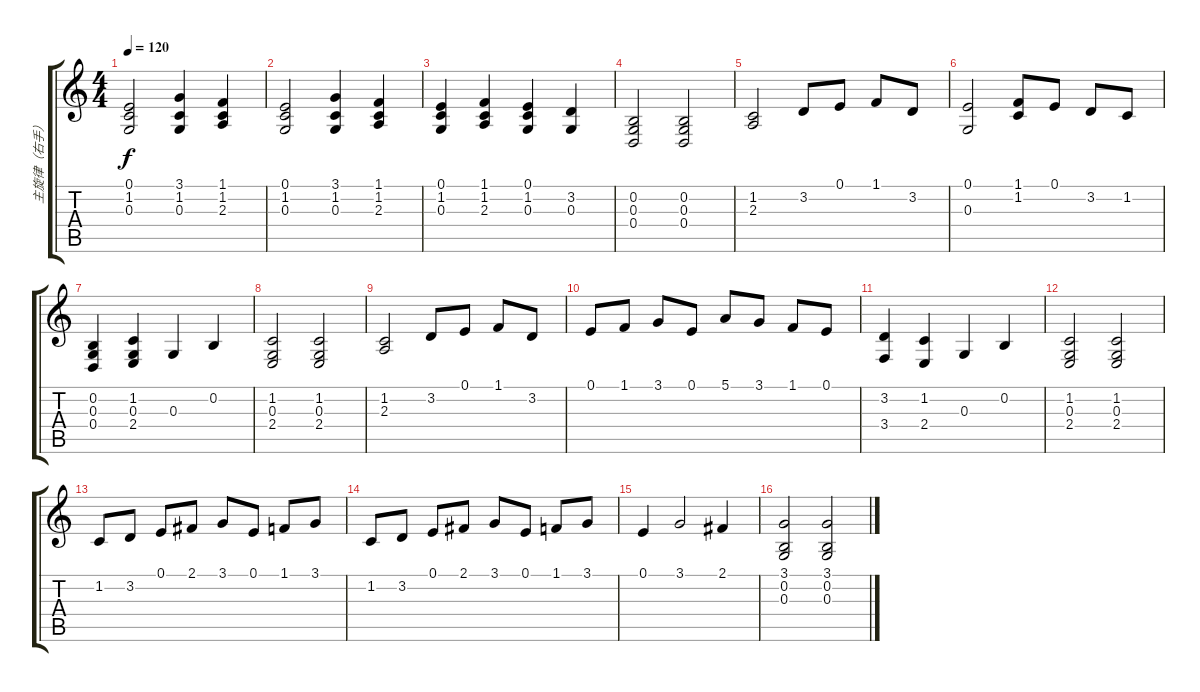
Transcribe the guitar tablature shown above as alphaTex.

\track ("主旋律（右手）" "主旋律（右手）") {instrument acousticgrandpiano}
\staff {score tabs}
\tuning (E4 B3 G3 D3 A2 E2) {hide}
\ts (4 4)
\tempo 120
\clef g2
\ks c
(0.1 1.2 0.3).2{dy f instrument acousticgrandpiano} (3.1 1.2 0.3).4 (1.1 1.2 2.3).4 |
(0.1 1.2 0.3).2 (3.1 1.2 0.3).4 (1.1 1.2 2.3).4 |
(0.1 1.2 0.3).4 (1.1 1.2 2.3).4 (0.1 1.2 0.3).4 (3.2 0.3).4 |
(0.2 0.3 0.4).2 (0.2 0.3 0.4).2 |
(1.2 2.3).2 3.2.8 0.1.8 1.1.8 3.2.8 |
(0.1 0.3).2 (1.1 1.2).8 0.1.8 3.2.8 1.2.8 |
(0.2 0.3 0.4).4 (1.2 0.3 2.4).4 0.3.4 0.2.4 |
(1.2 0.3 2.4).2 (1.2 0.3 2.4).2 |
(1.2 2.3).2 3.2.8 0.1.8 1.1.8 3.2.8 |
0.1.8 1.1.8 3.1.8 0.1.8 5.1.8 3.1.8 1.1.8 0.1.8 |
(3.2 3.4).4 (1.2 2.4).4 0.3.4 0.2.4 |
(1.2 0.3 2.4).2 (1.2 0.3 2.4).2 |
1.2.8 3.2.8 0.1.8 2.1.8 3.1.8 0.1.8 1.1.8 3.1.8 |
1.2.8 3.2.8 0.1.8 2.1.8 3.1.8 0.1.8 1.1.8 3.1.8 |
0.1.4 3.1.2 2.1.4 |
(3.1 0.2 0.3).2 (3.1 0.2 0.3).2
